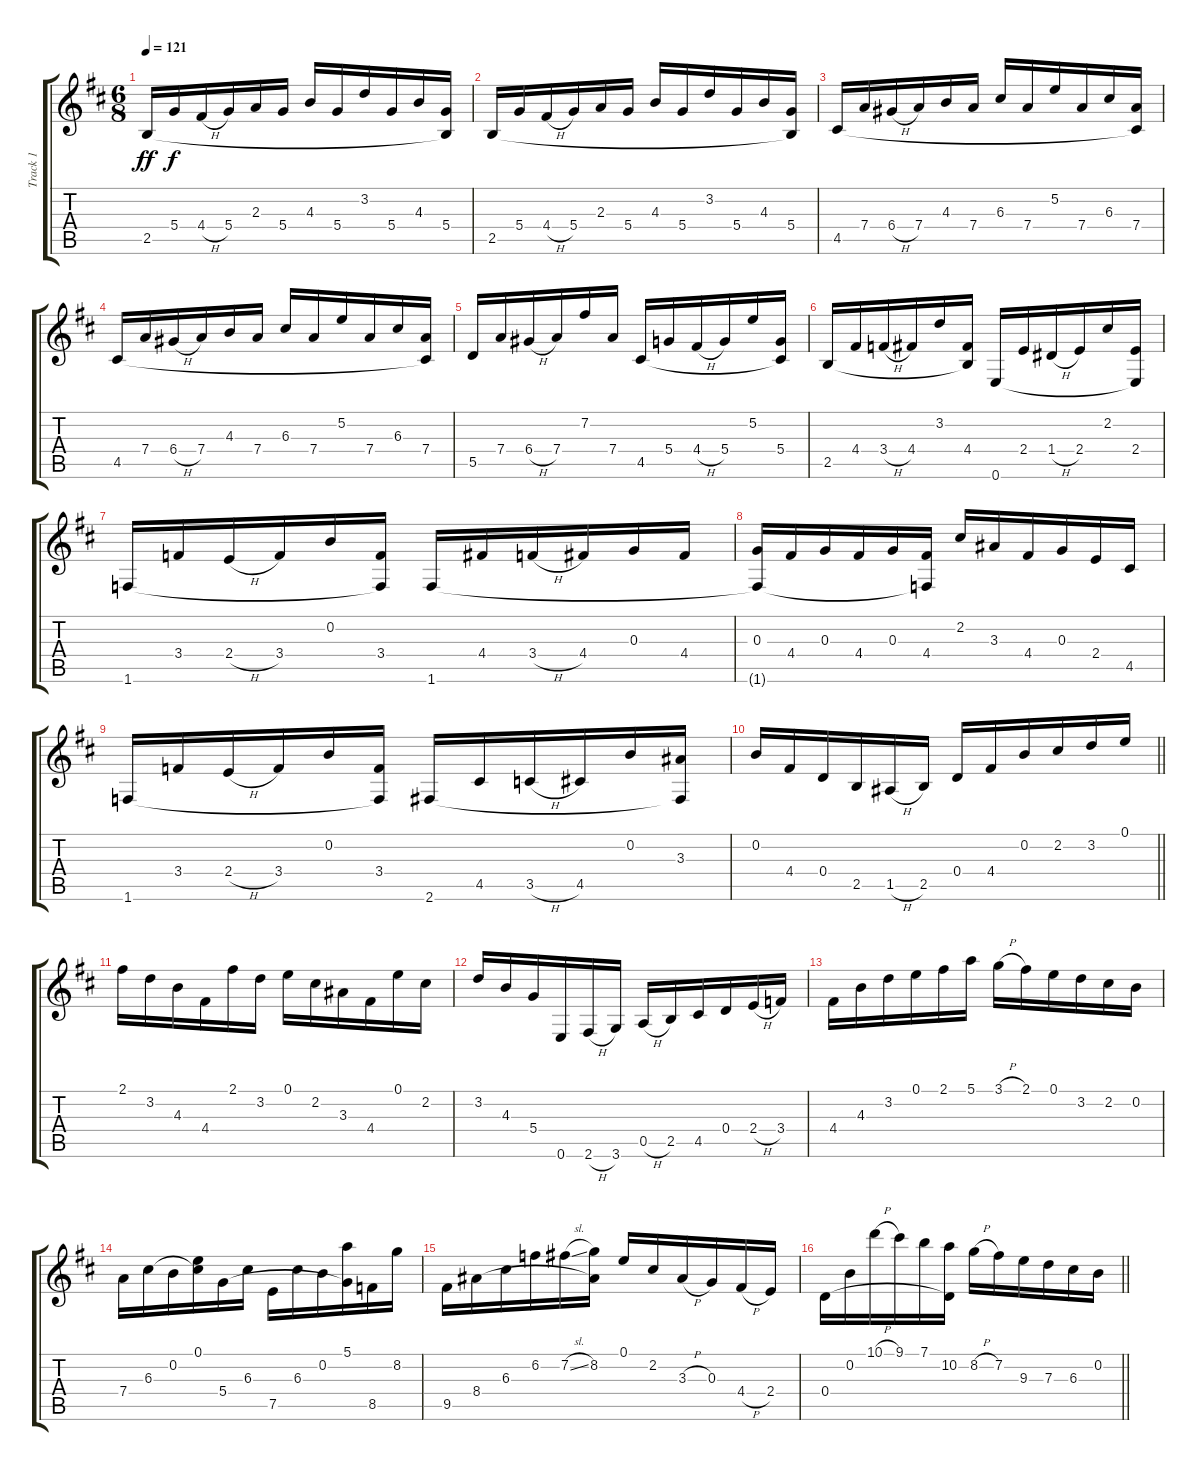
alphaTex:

\track ("Track 1" "Track 1") {instrument acousticguitarnylon}
\staff {score tabs}
\tuning (E4 B3 G3 D3 A2 E2) {hide}
\ts (6 8)
\tempo 121
\clef g2
\ks d
2.5.16{dy ff} 5.4.16{dy f} 4.4{h}.16 5.4.16 2.3.16 5.4.16 4.3.16 5.4.16 3.2.16 5.4.16 4.3.16 (5.4 2.5{t}).16 |
2.5.16 5.4.16 4.4{h}.16 5.4.16 2.3.16 5.4.16 4.3.16 5.4.16 3.2.16 5.4.16 4.3.16 (5.4 2.5{t}).16 |
4.5.16 7.4.16 6.4{h}.16 7.4.16 4.3.16 7.4.16 6.3.16 7.4.16 5.2.16 7.4.16 6.3.16 (7.4 4.5{t}).16 |
4.5.16 7.4.16 6.4{h}.16 7.4.16 4.3.16 7.4.16 6.3.16 7.4.16 5.2.16 7.4.16 6.3.16 (7.4 4.5{t}).16 |
5.5.16 7.4.16 6.4{h}.16 7.4.16 7.2.16 7.4.16 4.5.16 5.4.16 4.4{h}.16 5.4.16 5.2.16 (5.4 4.5{t}).16 |
2.5.16 4.4.16 3.4{h}.16 4.4.16 3.2.16 (4.4 2.5{t}).16 0.6.16 2.4.16 1.4{h}.16 2.4.16 2.2.16 (2.4 0.6{t}).16 |
1.6.16 3.4.16 2.4{h}.16 3.4.16 0.2.16 (3.4 1.6{t}).16 1.6.16 4.4.16 3.4{h}.16 4.4.16 0.3.16 4.4.16 |
(0.3 1.6{t}).16 4.4.16 0.3.16 4.4.16 0.3.16 (4.4 1.6{t}).16 2.2.16 3.3.16 4.4.16 0.3.16 2.4.16 4.5.16 |
1.6.16 3.4.16 2.4{h}.16 3.4.16 0.2.16 (3.4 1.6{t}).16 2.6.16 4.5.16 3.5{h}.16 4.5.16 0.2.16 (3.3 2.6{t}).16 |
\barLineRight lightlight
0.2.16 4.4.16 0.4.16 2.5.16 1.5{h}.16 2.5.16 0.4.16 4.4.16 0.2.16 2.2.16 3.2.16 0.1.16 |
2.1.16 3.2.16 4.3.16 4.4.16 2.1.16 3.2.16 0.1.16 2.2.16 3.3.16 4.4.16 0.1.16 2.2.16 |
3.2.16 4.3.16 5.4.16 0.6.16 2.6{h}.16 3.6.16 0.5{h}.16 2.5.16 4.5.16 0.4.16 2.4{h}.16 3.4.16 |
4.4.16 4.3.16 3.2.16 0.1.16 2.1.16 5.1.16 3.1{h}.16 2.1.16 0.1.16 3.2.16 2.2.16 0.2.16 |
7.4.16 6.3.16 0.2.16 (0.1 6.3{t}).16 5.4.16 6.3.16 7.5.16 6.3.16 0.2.16 (5.1 5.4{t}).16 8.5.16 8.2.16 |
9.5.16 8.4.16 6.3.16 6.2.16 7.2{sl}.16 (8.2 8.4{t}).16 0.1.16 2.2.16 3.3{h}.16 0.3.16 4.4{h}.16 2.4.16 |
\barLineRight lightlight
0.4.16 0.2.16 10.1{h}.16 9.1.16 7.1.16 (10.2 0.4{t}).16 8.2{h}.16 7.2.16 9.3.16 7.3.16 6.3.16 0.2.16
